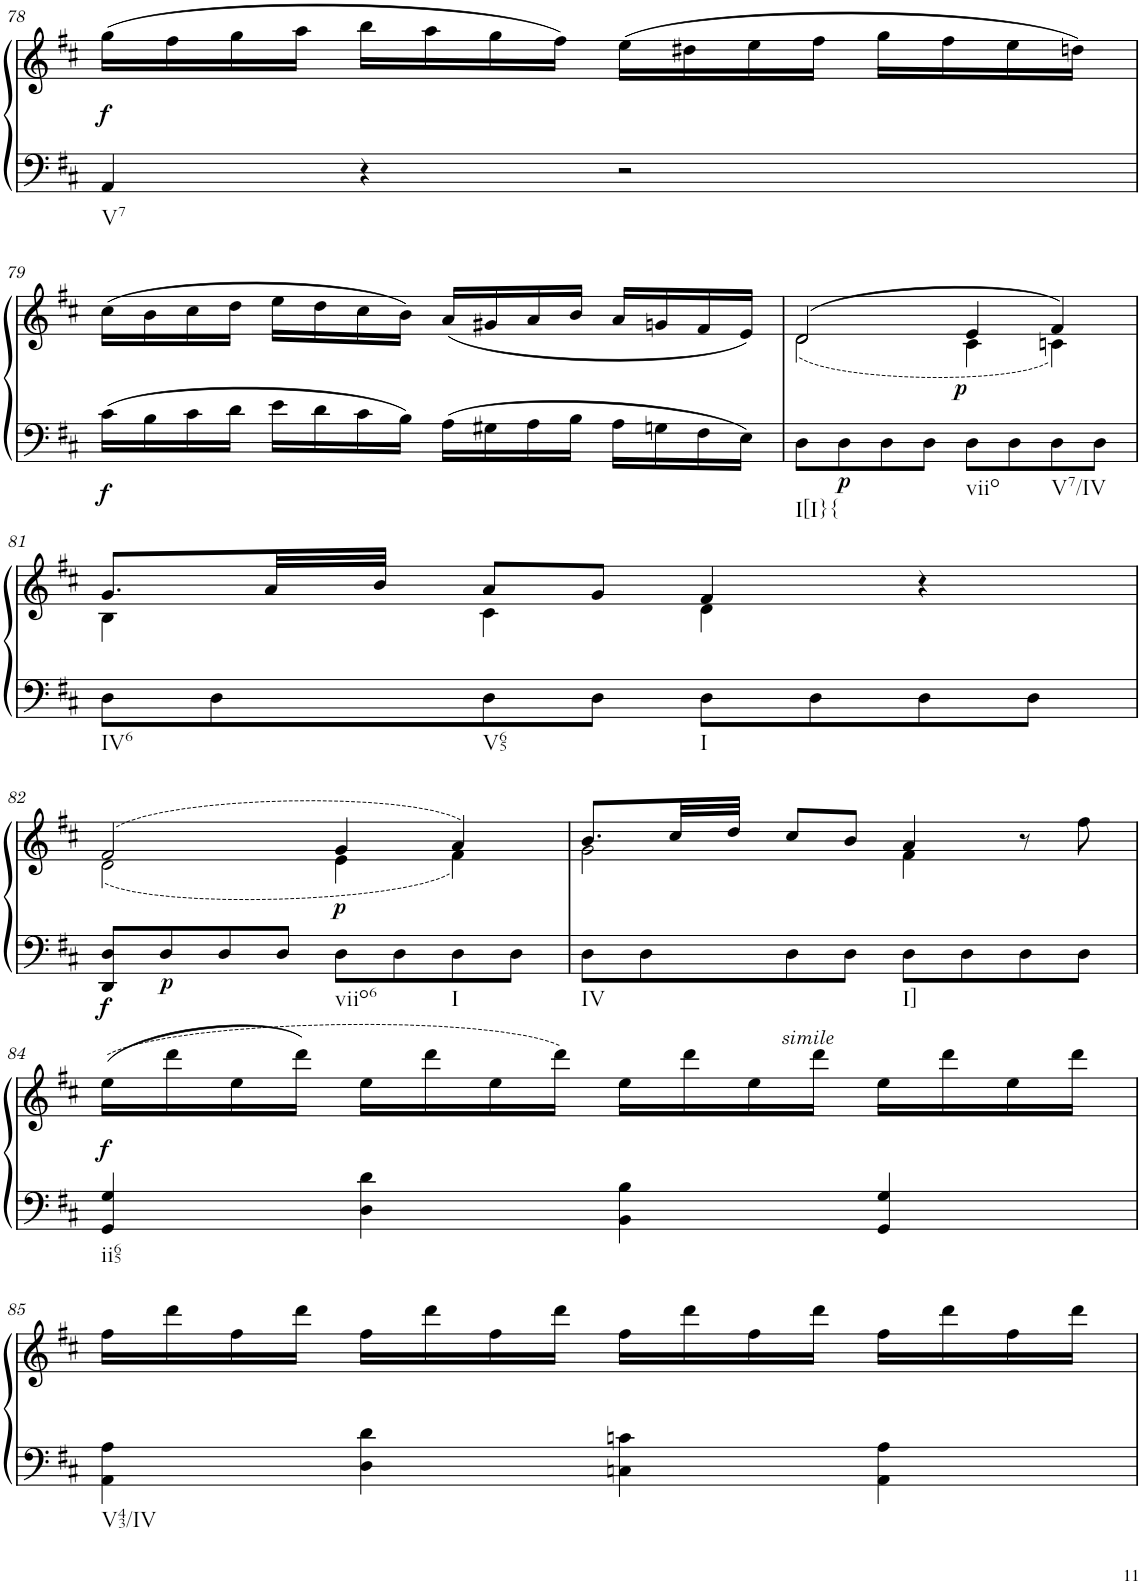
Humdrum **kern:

**kern	**kern	**dynam
*part1	*part1	*part1
*staff2	*staff1	*staff1/2
*I"unbenannt2	*	*
!!LO:PB:g=z
*clefF4	*clefG2	*
*k[f#c#]	*k[f#c#]	*
*M4/4	*M4/4	*
=78	=78	=78
!LO:TX:b:t=V7	!	!
!	!	!LO:DY:b
4AA/	(16gg\LL	f
.	16ff#\	.
.	16gg\	.
.	16aa\JJ	.
4r	16bb\LL	.
.	16aa\	.
.	16gg\	.
.	16ff#\JJ)	.
2r	(16ee\LL	.
.	16dd#X\	.
.	16ee\	.
.	16ff#\JJ	.
.	16gg\LL	.
.	16ff#\	.
.	16ee\	.
.	16ddn\JJ)	.
!!LO:LB:g=z
=79	=79	=79
!	!	!LO:DY:b=2
16c#\LL	(16cc#\LL	f
16B\	16b\	.
16c#\	16cc#\	.
16d\JJ	16dd\JJ	.
16e\LL	16ee\LL	.
16d\	16dd\	.
16c#\	16cc#\	.
16B\JJ	16b\JJ)	.
16A\LL	(16a/LL	.
16G#X\	16g#X/	.
16A\	16a/	.
16B\JJ	16b/JJ	.
16A\LL	16a/LL	.
16Gn\	16gn/	.
16F#\	16f#/	.
16E\JJ	16e/JJ)	.
=80	=80	=80
*	*^	*
!LO:TX:b:t=I[I}{	!	!	!
8D\L	(2d/	(2d\	.
!	!	!	!LO:DY:b=2
8D\	.	.	p
8D\	.	.	.
8D\J	.	.	.
!LO:TX:b:t=viio	!	!	!
!	!	!	!LO:DY:a=2
8D\L	4e/	4c#\	p
8D\	.	.	.
!LO:TX:b:t=V7/IV	!	!	!
8D\	4f#/)	4cn\)	.
8D\J	.	.	.
!!LO:LB:g=z	!!
=81	=81	=81	=81
!LO:TX:b:t=IV6	!	!	!
8D\L	8.g/L	4B\	.
8D\	.	.	.
.	32a/LL	.	.
.	32b/JJJ	.	.
!LO:TX:b:t=V65	!	!	!
8D\	8a/L	4c#\	.
8D\J	8g/J	.	.
!LO:TX:b:t=I	!	!	!
8D\L	4f#/	4d\	.
8D\	.	.	.
8D\	4r	4ryy	.
8D\J	.	.	.
!!LO:LB:g=z	!!
=82	=82	=82	=82
!	!	!	!LO:DY:b=2
8DD/ 8D/L	(2f#/	(2d\	f
!	!	!	!LO:DY:b=2
8D/	.	.	p
8D/	.	.	.
8D/J	.	.	.
!LO:TX:b:t=viio6	!	!	!
!	!	!	!LO:DY:b
8D\L	4g/	4e\	p
8D\	.	.	.
!LO:TX:b:t=I	!	!	!
8D\	4a/)	4f#\)	.
8D\J	.	.	.
=83	=83	=83	=83
!LO:TX:b:t=IV	!	!	!
8D\L	8.b/L	2g\	.
8D\	.	.	.
.	32cc#/LL	.	.
.	32dd/JJJ	.	.
8D\	8cc#/L	.	.
8D\J	8b/J	.	.
!LO:TX:b:t=I]	!	!	!
8D\L	4a/	4f#\	.
8D\	.	.	.
8D\	8r	4ryy	.
8D\J	8ff#\	.	.
*	*v	*v	*
!!LO:LB:g=z
=84	=84	=84
!LO:TX:b:t=ii65	!	!
!	!	!LO:DY:b
4GG/ 4G/	((16ee\LL	f
.	16ddd\	.
.	16ee\	.
.	16ddd\JJ)	.
4D\ 4d\	16ee\LL	.
.	16ddd\	.
.	16ee\	.
.	16ddd\JJ)	.
4BB\ 4B\	16ee\LL	.
.	16ddd\	.
.	16ee\	.
!	!LO:TX:a:i:t=simile	!
.	16ddd\JJ	.
4GG/ 4G/	16ee\LL	.
.	16ddd\	.
.	16ee\	.
.	16ddd\JJ	.
!!LO:LB:g=z
=85	=85	=85
!LO:TX:b:t=V43/IV	!	!
4AA\ 4A\	16ff#\LL	.
.	16ddd\	.
.	16ff#\	.
.	16ddd\JJ	.
4D\ 4d\	16ff#\LL	.
.	16ddd\	.
.	16ff#\	.
.	16ddd\JJ	.
4Cn\ 4cn\	16ff#\LL	.
.	16ddd\	.
.	16ff#\	.
.	16ddd\JJ	.
4AA\ 4A\	16ff#\LL	.
.	16ddd\	.
.	16ff#\	.
.	16ddd\JJ	.
=	=	=
*-	*-	*-
